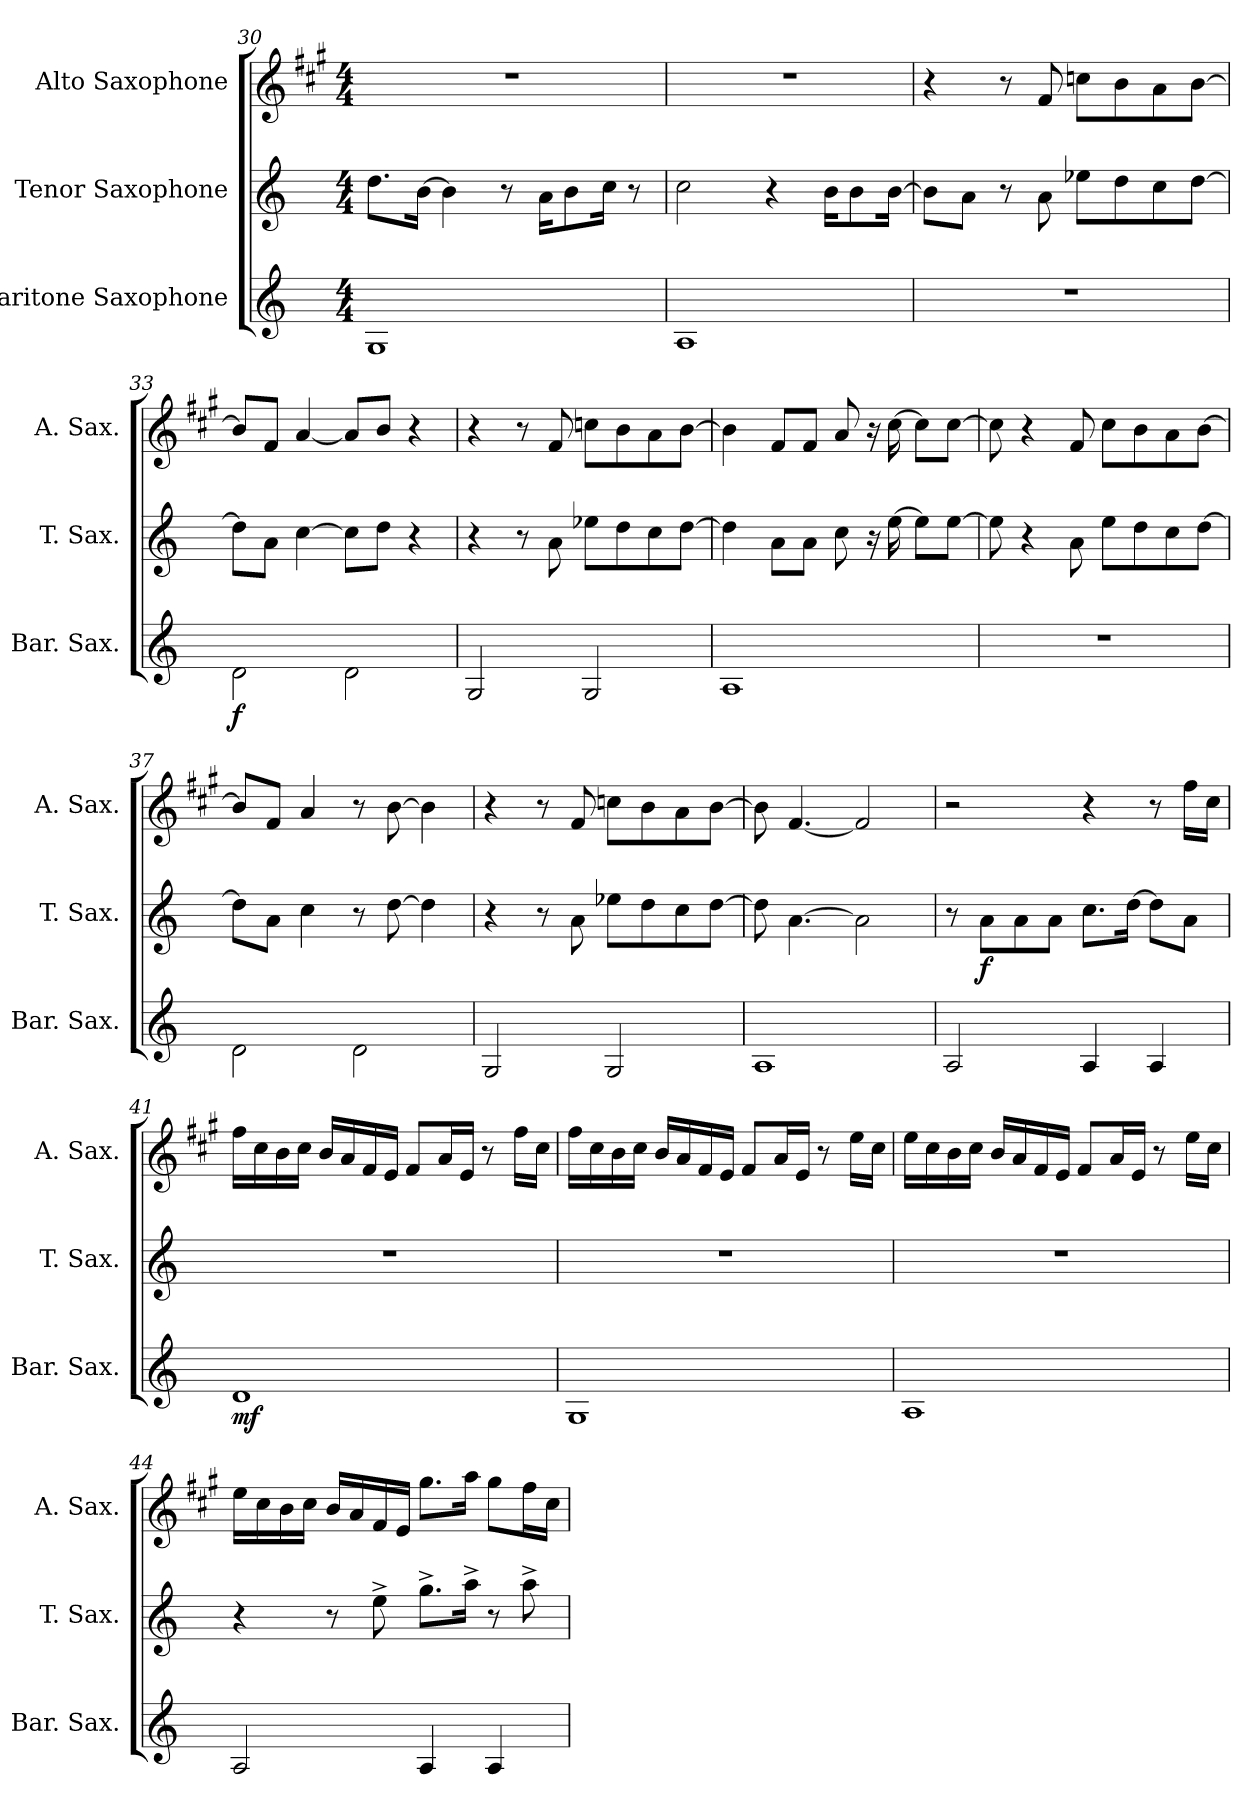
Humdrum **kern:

**kern	**dynam	**kern	**dynam	**kern
*part3	*part3	*part2	*part2	*part1
*staff3	*staff3	*staff2	*staff2	*staff1
*I"Baritone Saxophone	*	*I"Tenor Saxophone	*	*I"Alto Saxophone
*I'Bar. Sax.	*	*I'T. Sax.	*	*I'A. Sax.
!!LO:LB:g=z
*clefG2	*	*clefG2	*	*clefG2
*ITrd12c21	*	*ITrd8c14	*	*ITrd5c9
*k[]	*	*k[]	*	*k[]
*M4/4	*	*M4/4	*	*M4/4
=30	=30	=30	=30	=30
1GG	.	8.d\L	.	1r
.	.	[16B\Jk	.	.
.	.	4B\]	.	.
.	.	8r	.	.
.	.	16A\KL	.	.
.	.	8B\	.	.
.	.	16c\Jk	.	.
.	.	8r	.	.
=31	=31	=31	=31	=31
1AA	.	2c\	.	1r
.	.	4r	.	.
.	.	16B\KL	.	.
.	.	8B\	.	.
.	.	[16B\Jk	.	.
=32	=32	=32	=32	=32
1r	.	8B\L]	.	4r
.	.	8A\J	.	.
.	.	8r	.	8r
.	.	8A\	.	8A/
.	.	8e-X\L	.	8e-X\L
.	.	8d\	.	8d\
.	.	8c\	.	8c\
.	.	[8d\J	.	[8d\J
=33	=33	=33	=33	=33
!	!LO:DY:b	!	!	!
2D\	f	8d\L]	.	8d/L]
.	.	8A\J	.	8A/J
.	.	[4c\	.	[4c/
2D\	.	8c\L]	.	8c/L]
.	.	8d\J	.	8d/J
.	.	4r	.	4r
=34	=34	=34	=34	=34
2GG/	.	4r	.	4r
.	.	8r	.	8r
.	.	8A\	.	8A/
2GG/	.	8e-X\L	.	8e-X\L
.	.	8d\	.	8d\
.	.	8c\	.	8c\
.	.	[8d\J	.	[8d\J
!!LO:LB:g=z
=35	=35	=35	=35	=35
1AA	.	4d\]	.	4d\]
.	.	8A\L	.	8A/L
.	.	8A\J	.	8A/J
.	.	8c\	.	8c/
.	.	16r	.	16r
.	.	[16e\	.	[16e\
.	.	8e\L]	.	8e\L]
.	.	[8e\J	.	[8e\J
=36	=36	=36	=36	=36
1r	.	8e\]	.	8e\]
.	.	4r	.	4r
.	.	8A\	.	8A/
.	.	8e\L	.	8e\L
.	.	8d\	.	8d\
.	.	8c\	.	8c\
.	.	[8d\J	.	[8d\J
=37	=37	=37	=37	=37
2D\	.	8d\L]	.	8d/L]
.	.	8A\J	.	8A/J
.	.	4c\	.	4c/
2D\	.	8r	.	8r
.	.	[8d\	.	[8d\
.	.	4d\]	.	4d\]
=38	=38	=38	=38	=38
2GG/	.	4r	.	4r
.	.	8r	.	8r
.	.	8A\	.	8A/
2GG/	.	8e-X\L	.	8e-X\L
.	.	8d\	.	8d\
.	.	8c\	.	8c\
.	.	[8d\J	.	[8d\J
=39	=39	=39	=39	=39
1AA	.	8d\]	.	8d\]
.	.	[4.A\	.	[4.A/
.	.	2A\]	.	2A/]
!!LO:LB:g=z
=40	=40	=40	=40	=40
2AA/	.	8r	.	2r
!	!	!	!LO:DY:b	!
.	.	8A\L	f	.
.	.	8A\	.	.
.	.	8A\J	.	.
4AA/	.	8.c\L	.	4r
.	.	[16d\Jk	.	.
4AA/	.	8d\L]	.	8r
.	.	8A\J	.	16a\LL
.	.	.	.	16e\JJ
=41	=41	=41	=41	=41
!	!LO:DY:b	!	!	!
1D	mf	1r	.	16a\LL
.	.	.	.	16e\
.	.	.	.	16d\
.	.	.	.	16e\JJ
.	.	.	.	16d/LL
.	.	.	.	16c/
.	.	.	.	16A/
.	.	.	.	16G/JJ
.	.	.	.	8A/L
.	.	.	.	16c/L
.	.	.	.	16G/JJ
.	.	.	.	8r
.	.	.	.	16a\LL
.	.	.	.	16e\JJ
=42	=42	=42	=42	=42
1GG	.	1r	.	16a\LL
.	.	.	.	16e\
.	.	.	.	16d\
.	.	.	.	16e\JJ
.	.	.	.	16d/LL
.	.	.	.	16c/
.	.	.	.	16A/
.	.	.	.	16G/JJ
.	.	.	.	8A/L
.	.	.	.	16c/L
.	.	.	.	16G/JJ
.	.	.	.	8r
.	.	.	.	16g\LL
.	.	.	.	16e\JJ
!!LO:PB:g=z
=43	=43	=43	=43	=43
1AA	.	1r	.	16g\LL
.	.	.	.	16e\
.	.	.	.	16d\
.	.	.	.	16e\JJ
.	.	.	.	16d/LL
.	.	.	.	16c/
.	.	.	.	16A/
.	.	.	.	16G/JJ
.	.	.	.	8A/L
.	.	.	.	16c/L
.	.	.	.	16G/JJ
.	.	.	.	8r
.	.	.	.	16g\LL
.	.	.	.	16e\JJ
=44	=44	=44	=44	=44
2AA/	.	4r	.	16g\LL
.	.	.	.	16e\
.	.	.	.	16d\
.	.	.	.	16e\JJ
.	.	8r	.	16d/LL
.	.	.	.	16c/
.	.	8e^\	.	16A/
.	.	.	.	16G/JJ
4AA/	.	8.g^\L	.	8.b\L
.	.	16a^\Jk	.	16cc\Jk
4AA/	.	8r	.	8b\L
.	.	8a^\	.	16a\L
.	.	.	.	16e\JJ
=	=	=	=	=
*-	*-	*-	*-	*-
